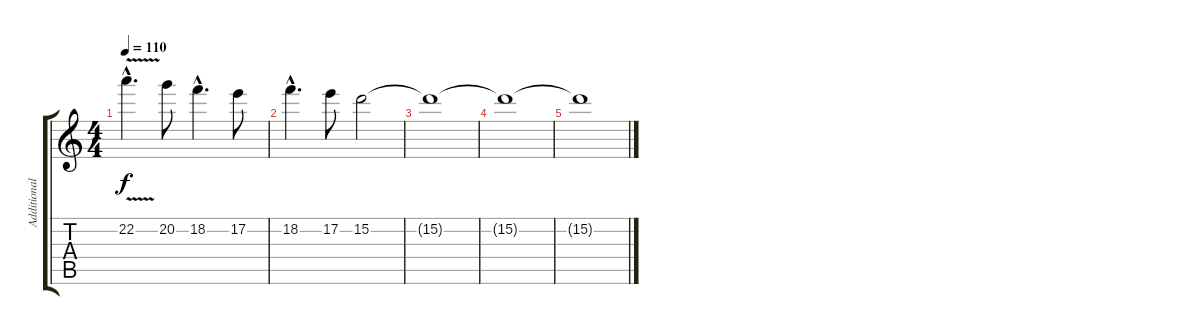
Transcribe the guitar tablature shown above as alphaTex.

\track ("Additional Guitar" "Additional") {instrument distortionguitar}
\staff {score tabs}
\tuning (E4 B3 G3 D3 A2 E2) {hide}
\ts (4 4)
\tempo 110
\clef g2
\ks c
22.2{v hac}.4{d dy f} 20.2.8 18.2{hac}.4{d} 17.2.8 |
18.2{hac}.4{d} 17.2.8 15.2.2 |
15.2{t}.1 |
15.2{t}.1 |
15.2{t}.1{volume 0}
